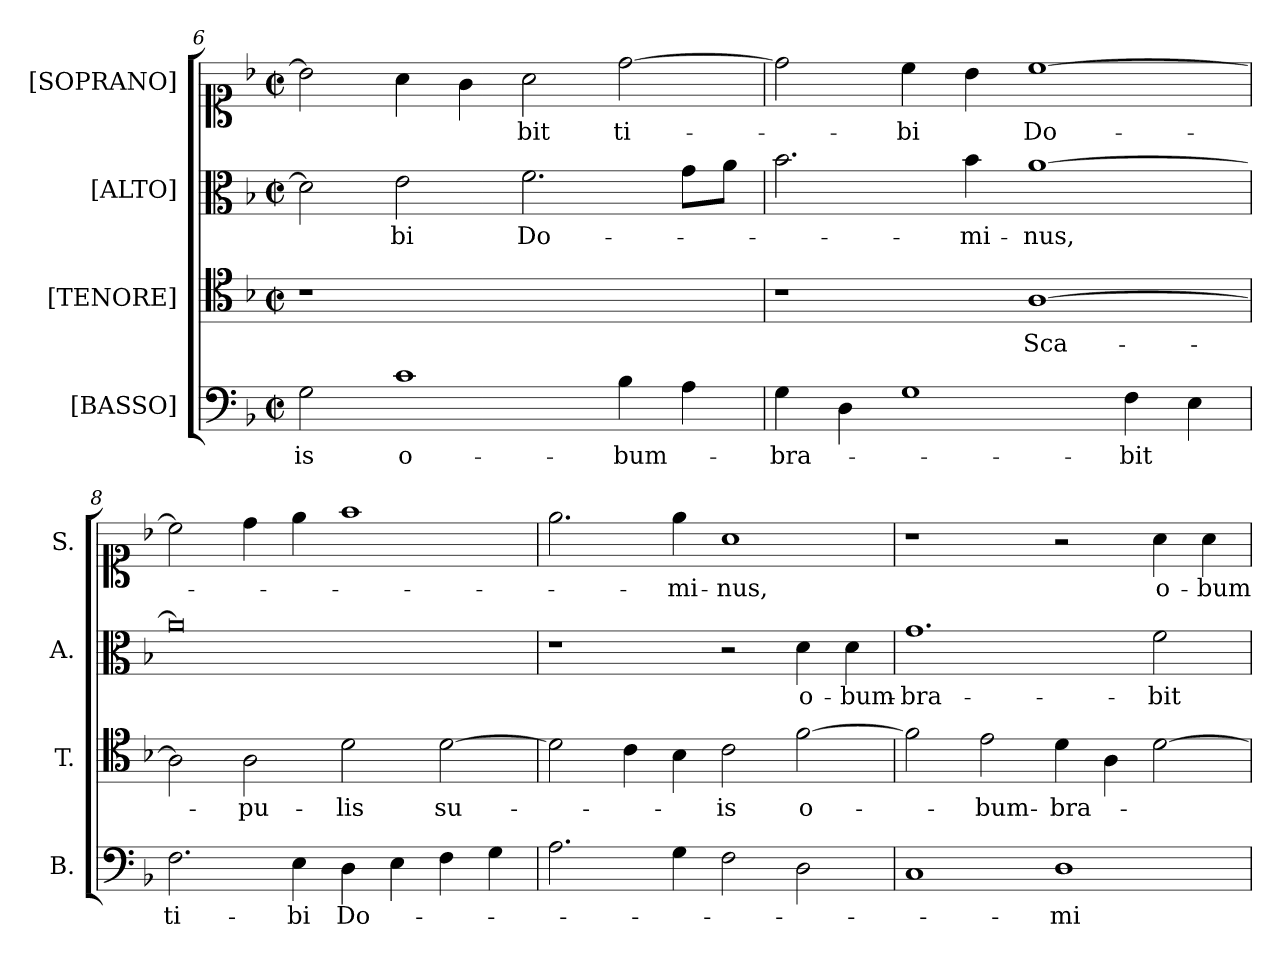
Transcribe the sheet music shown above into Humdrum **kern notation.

**kern	**text	**kern	**text	**kern	**text	**kern	**text
*part4	*part4	*part3	*part3	*part2	*part2	*part1	*part1
*staff4	*staff4	*staff3	*staff3	*staff2	*staff2	*staff1	*staff1
*I"[BASSO]	*	*I"[TENORE]	*	*I"[ALTO]	*	*I"[SOPRANO]	*
*I'B.	*	*I'T.	*	*I'A.	*	*I'S.	*
*clefF4	*	*clefC4	*	*clefC3	*	*clefC1	*
*k[b-]	*	*k[b-]	*	*k[b-]	*	*k[b-]	*
*d:	*	*d:	*	*d:	*	*d:	*
*M2/2	*	*M2/2	*	*M2/2	*	*M2/2	*
*met(c|)	*	*met(c|)	*	*met(c|)	*	*met(c|)	*
=6	=6	=6	=6	=6	=6	=6	=6
!	!LO:LY:b:color=#000000	!LO:N:vis=1	!	!	!	!	!
2Gi\	-is	1r	.	2di\]	.	2b-i\]	.
!	!LO:LY:b:color=#000000	!	!	!	!	!	!
!	!	!	!	!	!LO:LY:b:color=#000000	!	!
1ci	o-	.	.	2ei\	-bi	4ai\	.
.	.	.	.	.	.	4gi\	.
!	!	!	!	!	!LO:LY:b:color=#000000	!	!
!	!	!	!	!	!	!	!LO:LY:b:color=#000000
.	.	1ryy	.	2.fi\	Do-	2ai\	-bit
!	!LO:LY:b:color=#000000	!	!	!	!	!	!
!	!	!	!	!	!	!	!LO:LY:b:color=#000000
4B-i\	-bum-	.	.	.	.	[>2ddi\	ti-
4Ai\	.	.	.	8gi\L	.	.	.
.	.	.	.	8ai\J	.	.	.
=7	=7	=7	=7	=7	=7	=7	=7
!	!LO:LY:b:color=#000000	!	!	!	!	!	!
4Gi\	-bra-	1r	.	2.b-i\	.	2ddi\]	.
4Di\	.	.	.	.	.	.	.
!	!	!	!	!	!	!	!LO:LY:b:color=#000000
1Gi	.	.	.	.	.	4cci\	-bi
!	!	!	!	!	!LO:LY:b:color=#000000	!	!
.	.	.	.	4b-i\	-mi-	4b-i\	.
!	!	!	!LO:LY:b:color=#000000	!	!	!	!
!	!	!	!	!	!LO:LY:b:color=#000000	!	!
!	!	!	!	!	!	!	!LO:LY:b:color=#000000
.	.	[>1Ai	Sca-	[>1ai	-nus,	[>1cci	Do-
!	!LO:LY:b:color=#000000	!	!	!	!	!	!
4Fi\	-bit	.	.	.	.	.	.
4Ei\	.	.	.	.	.	.	.
=8	=8	=8	=8	=8	=8	=8	=8
!	!LO:LY:b:color=#000000	!	!	!	!	!	!
2.Fi\	ti-	2Ai\]	.	0ai]	.	2cci\]	.
!	!	!	!LO:LY:b:color=#000000	!	!	!	!
.	.	2Ai\	-pu-	.	.	4ddi\	.
!	!LO:LY:b:color=#000000	!	!	!	!	!	!
4Ei\	-bi	.	.	.	.	4eei\	.
!	!LO:LY:b:color=#000000	!	!	!	!	!	!
!	!	!	!LO:LY:b:color=#000000	!	!	!	!
4Di\	Do-	2di\	-lis	.	.	1ffi	.
4Ei\	.	.	.	.	.	.	.
!	!	!	!LO:LY:b:color=#000000	!	!	!	!
4Fi\	.	[>2di\	su-	.	.	.	.
4Gi\	.	.	.	.	.	.	.
!!LO:LB:g=z
=9	=9	=9	=9	=9	=9	=9	=9
2.Ai\	.	2di\]	.	1r	.	2.eei\	.
.	.	4ci\	.	.	.	.	.
!	!	!	!	!	!	!	!LO:LY:b:color=#000000
4Gi\	.	4B-i\	.	.	.	4eei\	-mi-
!	!	!	!LO:LY:b:color=#000000	!	!	!	!
!	!	!	!	!	!	!	!LO:LY:b:color=#000000
2Fi\	.	2ci\	-is	2r	.	1ai	-nus,
!	!	!	!LO:LY:b:color=#000000	!	!	!	!
!	!	!	!	!	!LO:LY:b:color=#000000	!	!
2Di\	.	[>2fi\	o-	4di\	o-	.	.
!	!	!	!	!	!LO:LY:b:color=#000000	!	!
.	.	.	.	4di\	-bum-	.	.
=10	=10	=10	=10	=10	=10	=10	=10
!	!	!	!	!	!LO:LY:b:color=#000000	!	!
1Ci	.	2fi\]	.	1.gi	-bra-	1r	.
!	!	!	!LO:LY:b:color=#000000	!	!	!	!
.	.	2ei\	-bum-	.	.	.	.
!	!LO:LY:b:color=#000000	!	!	!	!	!	!
!	!	!	!LO:LY:b:color=#000000	!	!	!	!
1Di	-mi-	4di\	-bra-	.	.	2r	.
.	.	4Ai\	.	.	.	.	.
!	!	!	!	!	!LO:LY:b:color=#000000	!	!
!	!	!	!	!	!	!	!LO:LY:b:color=#000000
.	.	[>2di\	.	2fi\	-bit	4ai\	o-
!	!	!	!	!	!	!	!LO:LY:b:color=#000000
.	.	.	.	.	.	4ai\	-bum-
=	=	=	=	=	=	=	=
*-	*-	*-	*-	*-	*-	*-	*-
